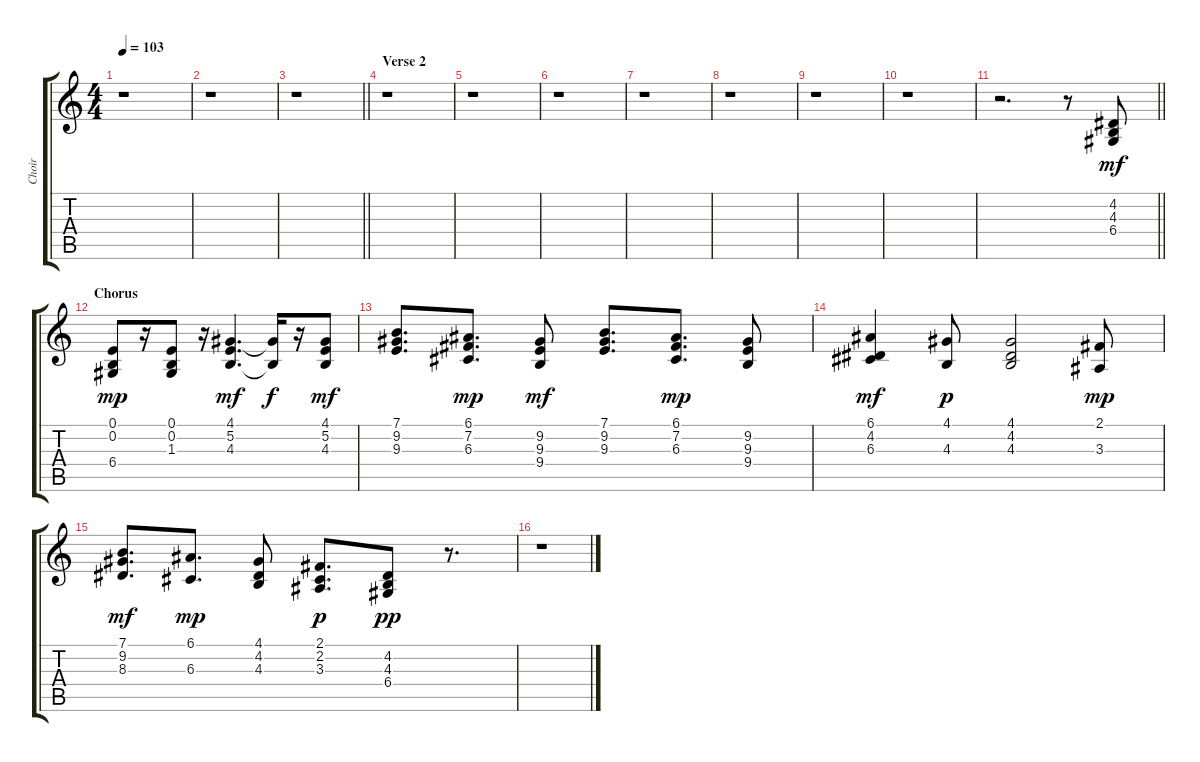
\track ("Choir" "Choir") {instrument choiraahs}
\staff {score tabs}
\tuning (E4 B3 G3 D3 A2 E2) {hide}
\ts (4 4)
\tempo 103
\clef g2
\ks c
r.1{dy pp} |
r.1 |
\barLineRight lightlight
r.1 |
\section ("" "Verse 2")
r.1 |
r.1 |
r.1 |
r.1 |
r.1 |
r.1 |
r.1 |
\barLineRight lightlight
r.2{d} r.8 (4.2 4.3 6.4).8{dy mf} |
\section ("" "Chorus")
(0.1 0.2 6.4).8{dy mp} r.16 (0.1 0.2 1.3).8 r.16 (4.1 5.2 4.3).4{d dy mf} (4.1{t} 4.3{t}).16{dy f} r.16 (4.1 5.2 4.3).8{dy mf} |
(7.1 9.2 9.3).8{d} (6.1 7.2 6.3).8{d dy mp} (9.2 9.3 9.4).8{dy mf} (7.1 9.2 9.3).8{d} (6.1 7.2 6.3).8{d dy mp} (9.2 9.3 9.4).8 |
(6.1 4.2 6.3).4{dy mf} (4.1 4.3).8{dy p} (4.1 4.2 4.3).2 (2.1 3.3).8{dy mp} |
(7.1 9.2 8.3).8{d dy mf} (6.1 6.3).8{d dy mp} (4.1 4.2 4.3).8 (2.1 2.2 3.3).8{d dy p} (4.2 4.3 6.4).8{dy pp} r.8{d} |
r.1
